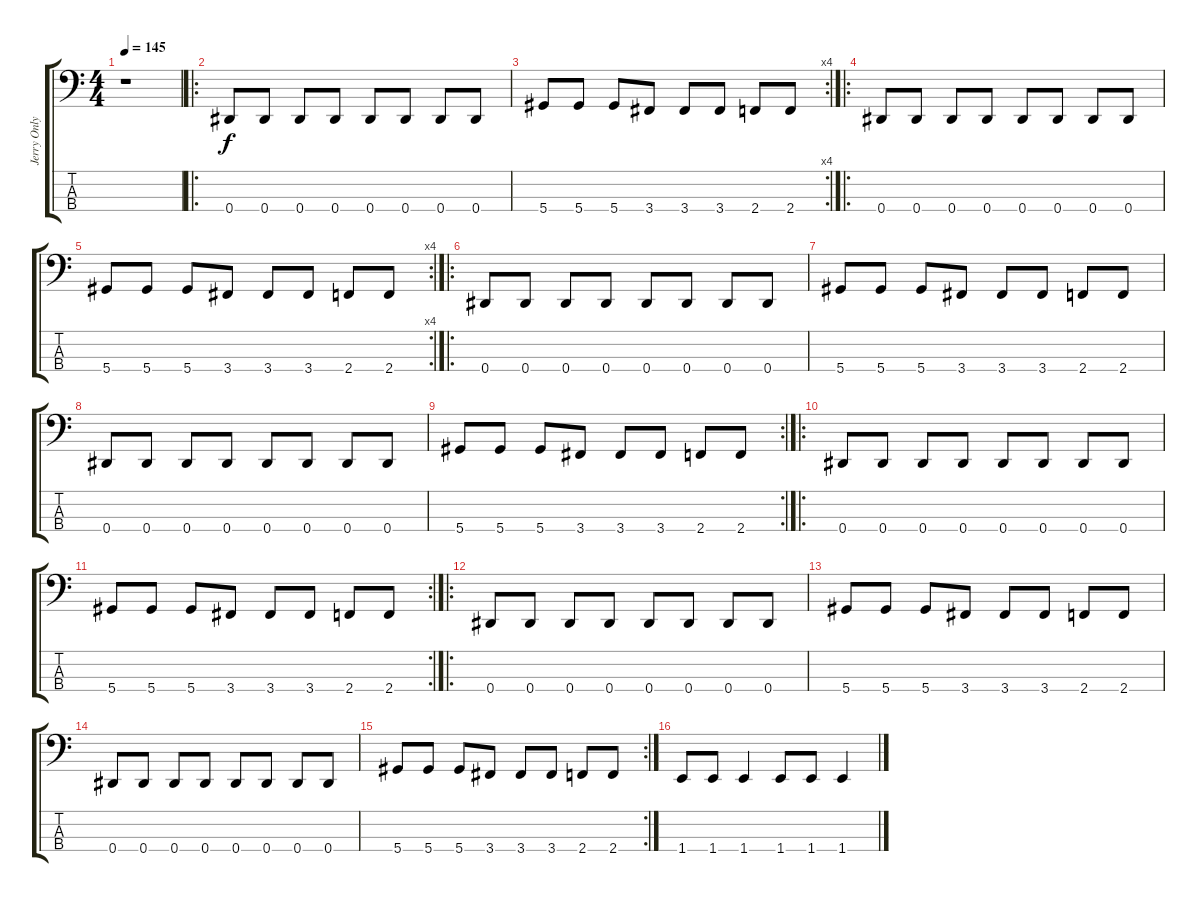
\track ("Jerry Only" "Jerry Only") {instrument distortionguitar}
\staff {score tabs}
\tuning (Gb2 Db2 Ab1 Eb1) {hide}
\ts (4 4)
\tempo 145
\clef f4
\ks c
r.1{dy f instrument distortionguitar} |
\ro
0.4.8 0.4.8 0.4.8 0.4.8 0.4.8 0.4.8 0.4.8 0.4.8 |
\rc 4
5.4.8 5.4.8 5.4.8 3.4.8 3.4.8 3.4.8 2.4.8 2.4.8 |
\ro
0.4.8 0.4.8 0.4.8 0.4.8 0.4.8 0.4.8 0.4.8 0.4.8 |
\rc 4
5.4.8 5.4.8 5.4.8 3.4.8 3.4.8 3.4.8 2.4.8 2.4.8 |
\ro
0.4.8 0.4.8 0.4.8 0.4.8 0.4.8 0.4.8 0.4.8 0.4.8 |
5.4.8 5.4.8 5.4.8 3.4.8 3.4.8 3.4.8 2.4.8 2.4.8 |
0.4.8 0.4.8 0.4.8 0.4.8 0.4.8 0.4.8 0.4.8 0.4.8 |
\rc 2
5.4.8 5.4.8 5.4.8 3.4.8 3.4.8 3.4.8 2.4.8 2.4.8 |
\ro
0.4.8 0.4.8 0.4.8 0.4.8 0.4.8 0.4.8 0.4.8 0.4.8 |
\rc 2
5.4.8 5.4.8 5.4.8 3.4.8 3.4.8 3.4.8 2.4.8 2.4.8 |
\ro
0.4.8 0.4.8 0.4.8 0.4.8 0.4.8 0.4.8 0.4.8 0.4.8 |
5.4.8 5.4.8 5.4.8 3.4.8 3.4.8 3.4.8 2.4.8 2.4.8 |
0.4.8 0.4.8 0.4.8 0.4.8 0.4.8 0.4.8 0.4.8 0.4.8 |
\rc 2
5.4.8 5.4.8 5.4.8 3.4.8 3.4.8 3.4.8 2.4.8 2.4.8 |
1.4.8 1.4.8 1.4.4 1.4.8 1.4.8 1.4.4
